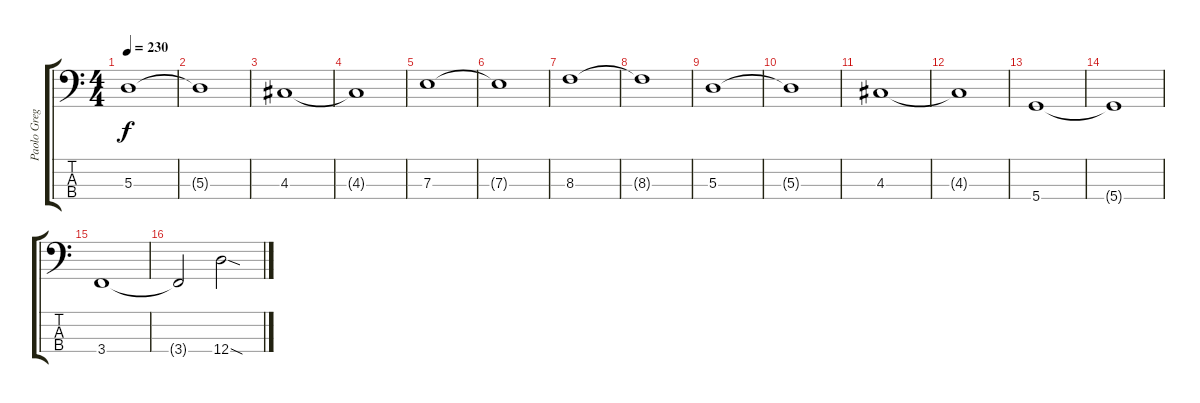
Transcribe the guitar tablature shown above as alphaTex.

\track ("Paolo Gregoletto" "Paolo Greg") {instrument electricbasspick}
\staff {score tabs}
\tuning (G2 D2 A1 D1) {hide}
\ts (4 4)
\tempo 230
\clef f4
\ks c
5.3.1{dy f instrument electricbasspick} |
5.3{t}.1 |
4.3.1 |
4.3{t}.1 |
7.3.1 |
7.3{t}.1 |
8.3.1 |
8.3{t}.1 |
5.3.1 |
5.3{t}.1 |
4.3.1 |
4.3{t}.1 |
5.4.1 |
5.4{t}.1 |
3.4.1 |
3.4{t}.2 12.4{sod}.2
